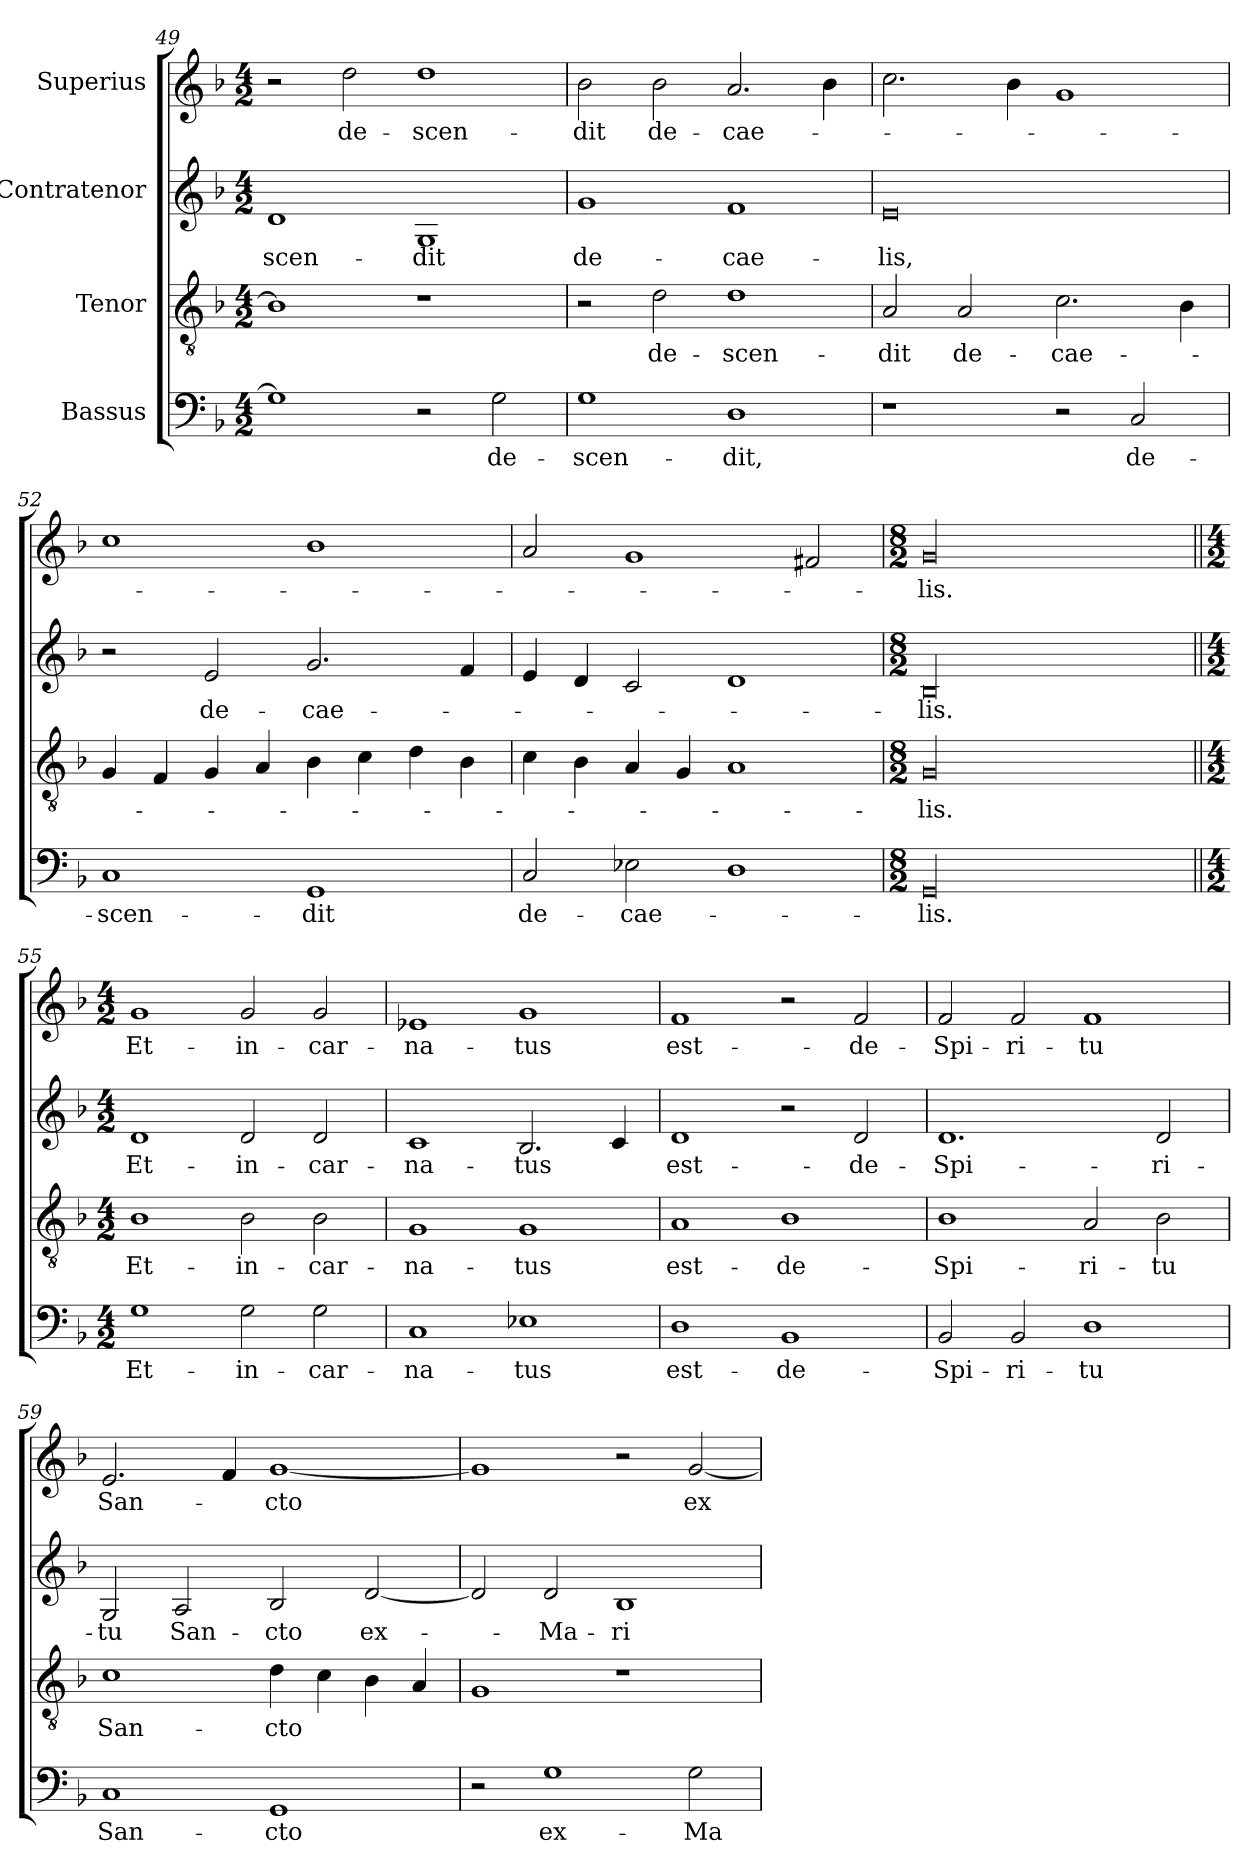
**kern	**text	**kern	**text	**kern	**text	**kern	**text
*part4	*part4	*part3	*part3	*part2	*part2	*part1	*part1
*staff4	*staff4	*staff3	*staff3	*staff2	*staff2	*staff1	*staff1
*I"Bassus	*	*I"Tenor	*	*I"Contratenor	*	*I"Superius	*
*clefF4	*	*clefGv2	*	*clefG2	*	*clefG2	*
*k[b-]	*	*k[b-]	*	*k[b-]	*	*k[b-]	*
*M4/2	*	*M4/2	*	*M4/2	*	*M4/2	*
=49	=49	=49	=49	=49	=49	=49	=49
1G\]	.	1B-\]	.	1d/	-scen-	2r	.
.	.	.	.	.	.	2dd\	de-
2r	.	1r	.	1G/	-dit	1dd\	-scen-
2G\	de-	.	.	.	.	.	.
=50	=50	=50	=50	=50	=50	=50	=50
1G\	-scen-	2r	.	1g/	de-	2b-\	-dit
.	.	2d\	de-	.	.	2b-\	de-
1D\	-dit,	1d\	-scen-	1f/	cae-	2.a/	cae-
.	.	.	.	.	.	4b-\	.
=51	=51	=51	=51	=51	=51	=51	=51
1r	.	2A/	-dit	0e/	-lis,	2.cc\	.
.	.	2A/	de-	.	.	.	.
.	.	.	.	.	.	4b-\	.
2r	.	2.c\	cae-	.	.	1g/	.
2C/	de-	.	.	.	.	.	.
.	.	4B-\	.	.	.	.	.
=52	=52	=52	=52	=52	=52	=52	=52
1C/	-scen-	4G/	.	2r	.	1cc\	.
.	.	4F/	.	.	.	.	.
.	.	4G/	.	2e/	de-	.	.
.	.	4A/	.	.	.	.	.
1GG/	-dit	4B-\	.	2.g/	cae-	1b-\	.
.	.	4c\	.	.	.	.	.
.	.	4d\	.	.	.	.	.
.	.	4B-\	.	4f/	.	.	.
=53	=53	=53	=53	=53	=53	=53	=53
2C/	de-	4c\	.	4e/	.	2a/	.
.	.	4B-\	.	4d/	.	.	.
2E-X\	cae-	4A/	.	2c/	.	1g/	.
.	.	4G/	.	.	.	.	.
1D\	.	1A/	.	1d/	.	.	.
.	.	.	.	.	.	2f#X/	.
=54	=54	=54	=54	=54	=54	=54	=54
*M8/2	*	*M8/2	*	*M8/2	*	*M8/2	*
00GG/	-lis.	00G/	-lis.	00B-/	-lis.	00g/	-lis.
=55||	=55||	=55||	=55||	=55||	=55||	=55||	=55||
*M4/2	*	*M4/2	*	*M4/2	*	*M4/2	*
1G\	Et-	1B-\	Et-	1d/	Et-	1g/	Et-
2G\	in-	2B-\	in-	2d/	in-	2g/	in-
2G\	-car-	2B-\	-car-	2d/	-car-	2g/	-car-
=56	=56	=56	=56	=56	=56	=56	=56
1C/	-na-	1G/	-na-	1c/	-na-	1e-X/	-na-
1E-X\	-tus	1G/	-tus	2.B-/	-tus	1g/	-tus
.	.	.	.	4c/	.	.	.
=57	=57	=57	=57	=57	=57	=57	=57
1D\	est-	1A/	est-	1d/	est-	1f/	est-
1BB-/	de-	1B-\	de-	2r	.	2r	.
.	.	.	.	2d/	de-	2f/	de-
=58	=58	=58	=58	=58	=58	=58	=58
2BB-/	Spi-	1B-\	Spi-	1.d/	Spi-	2f/	Spi-
2BB-/	-ri-	.	.	.	.	2f/	-ri-
1D\	-tu	2A/	-ri-	.	.	1f/	-tu
.	.	2B-\	-tu	2d/	-ri-	.	.
=59	=59	=59	=59	=59	=59	=59	=59
1C/	San-	1c\	San-	2G/	-tu	2.e/	San-
.	.	.	.	2A/	San-	.	.
.	.	.	.	.	.	4f/	.
1GG/	-cto	4d\	-cto	2B-/	-cto	[1g/	-cto
.	.	4c\	.	.	.	.	.
.	.	4B-\	.	[2d/	ex-	.	.
.	.	4A/	.	.	.	.	.
=60	=60	=60	=60	=60	=60	=60	=60
2r	.	1G/	.	2d/]	.	1g/]	.
1G\	ex-	.	.	2d/	Ma-	.	.
.	.	1r	.	1B-/	-ri-	2r	.
2G\	Ma-	.	.	.	.	[2g/	ex-
=	=	=	=	=	=	=	=
*-	*-	*-	*-	*-	*-	*-	*-
